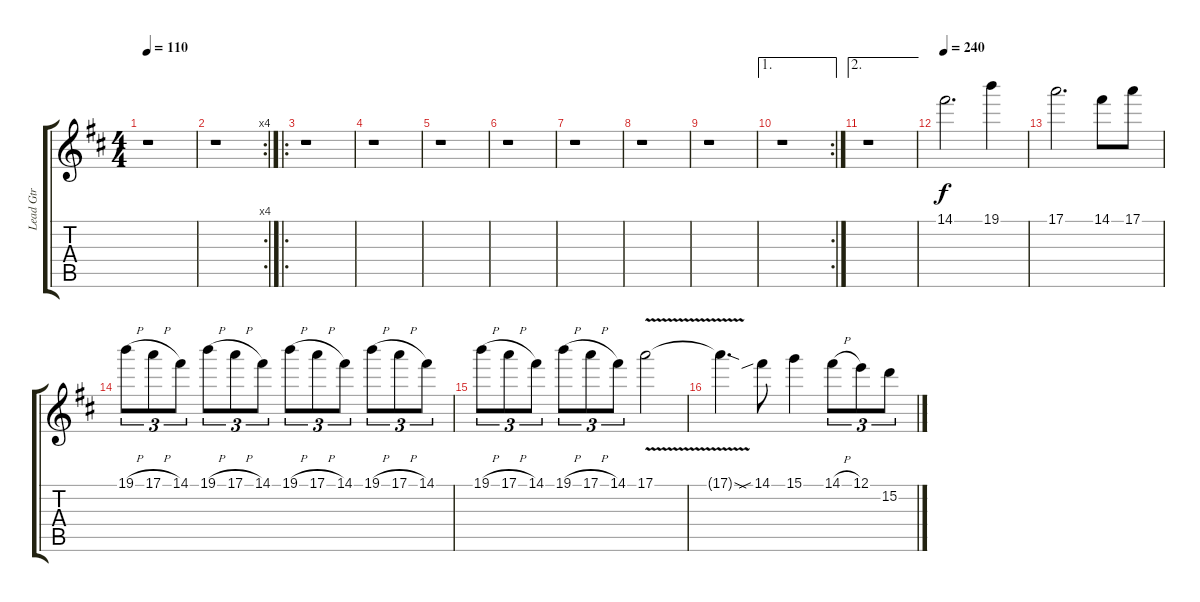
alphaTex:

\track ("Lead Gtr" "Lead Gtr") {instrument distortionguitar}
\staff {score tabs}
\tuning (E4 B3 G3 D3 A2 E2) {hide}
\ts (4 4)
\tempo 110
\clef g2
\ks d
r.1{dy f} |
\rc 4
r.1 |
\ro
r.1 |
r.1 |
r.1 |
r.1 |
r.1 |
r.1 |
r.1 |
\ae 1
\rc 2
r.1 |
\ae 2
r.1 |
\tempo 240
14.1.2{d} 19.1.4 |
17.1.2{d} 14.1.8 17.1.8 |
19.1{h}.8{tu (3 2)} 17.1{h}.8{tu (3 2)} 14.1.8{tu (3 2)} 19.1{h}.8{tu (3 2)} 17.1{h}.8{tu (3 2)} 14.1.8{tu (3 2)} 19.1{h}.8{tu (3 2)} 17.1{h}.8{tu (3 2)} 14.1.8{tu (3 2)} 19.1{h}.8{tu (3 2)} 17.1{h}.8{tu (3 2)} 14.1.8{tu (3 2)} |
19.1{h}.8{tu (3 2)} 17.1{h}.8{tu (3 2)} 14.1.8{tu (3 2)} 19.1{h}.8{tu (3 2)} 17.1{h}.8{tu (3 2)} 14.1.8{tu (3 2)} 17.1{v}.2 |
17.1{sod t}.4{d} 14.1{sib}.8 15.1.4 14.1{h}.8{tu (3 2)} 12.1.8{tu (3 2)} 15.2.8{tu (3 2)}
